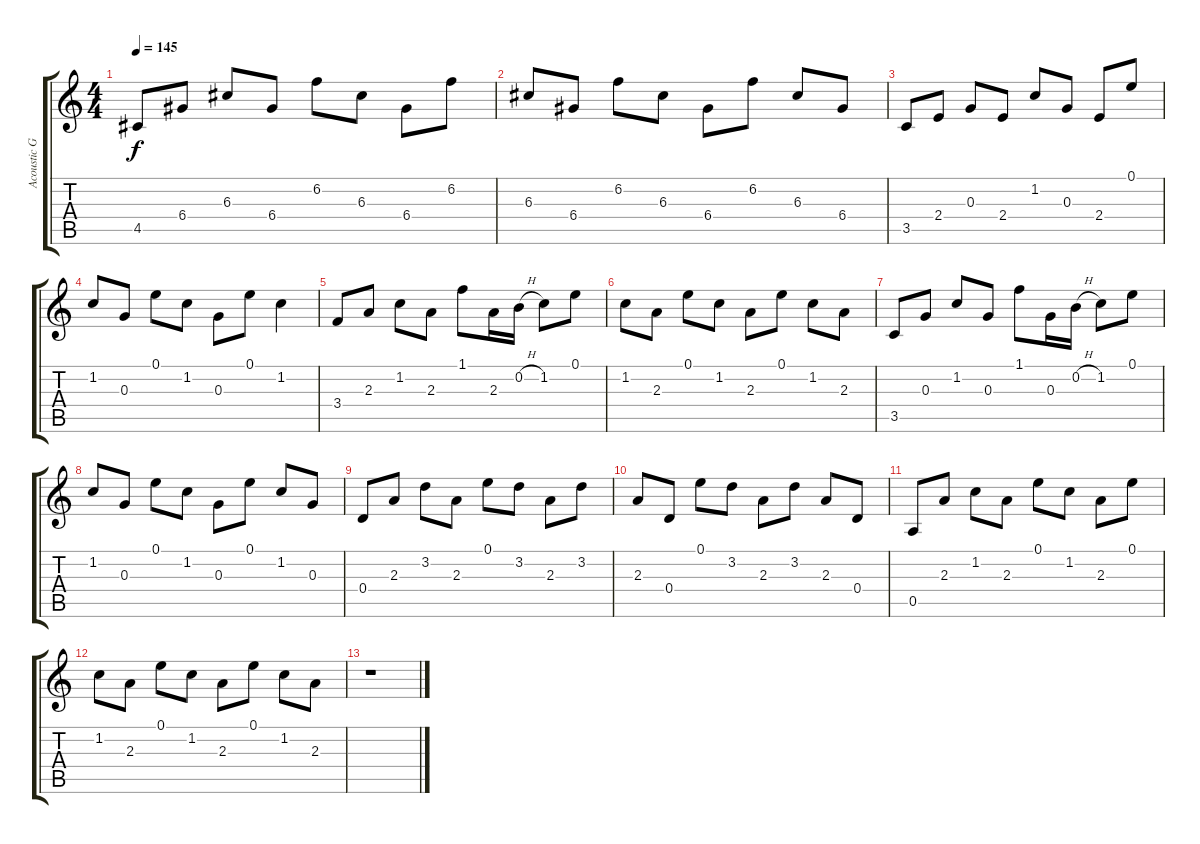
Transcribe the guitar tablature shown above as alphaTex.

\track ("Acoustic Guitar" "Acoustic G") {instrument acousticguitarsteel}
\staff {score tabs}
\tuning (E4 B3 G3 D3 A2 E2) {hide}
\ts (4 4)
\tempo 145
\clef g2
\ks c
4.5.8{dy f} 6.4.8 6.3.8 6.4.8 6.2.8 6.3.8 6.4.8 6.2.8 |
6.3.8 6.4.8 6.2.8 6.3.8 6.4.8 6.2.8 6.3.8 6.4.8 |
3.5.8 2.4.8 0.3.8 2.4.8 1.2.8 0.3.8 2.4.8 0.1.8 |
1.2.8 0.3.8 0.1.8 1.2.8 0.3.8 0.1.8 1.2.4 |
3.4.8 2.3.8 1.2.8 2.3.8 1.1.8 2.3.16 0.2{h}.16 1.2.8 0.1.8 |
1.2.8 2.3.8 0.1.8 1.2.8 2.3.8 0.1.8 1.2.8 2.3.8 |
3.5.8 0.3.8 1.2.8 0.3.8 1.1.8 0.3.16 0.2{h}.16 1.2.8 0.1.8 |
1.2.8 0.3.8 0.1.8 1.2.8 0.3.8 0.1.8 1.2.8 0.3.8 |
0.4.8 2.3.8 3.2.8 2.3.8 0.1.8 3.2.8 2.3.8 3.2.8 |
2.3.8 0.4.8 0.1.8 3.2.8 2.3.8 3.2.8 2.3.8 0.4.8 |
0.5.8 2.3.8 1.2.8 2.3.8 0.1.8 1.2.8 2.3.8 0.1.8 |
1.2.8 2.3.8 0.1.8 1.2.8 2.3.8 0.1.8 1.2.8 2.3.8 |
r.1
